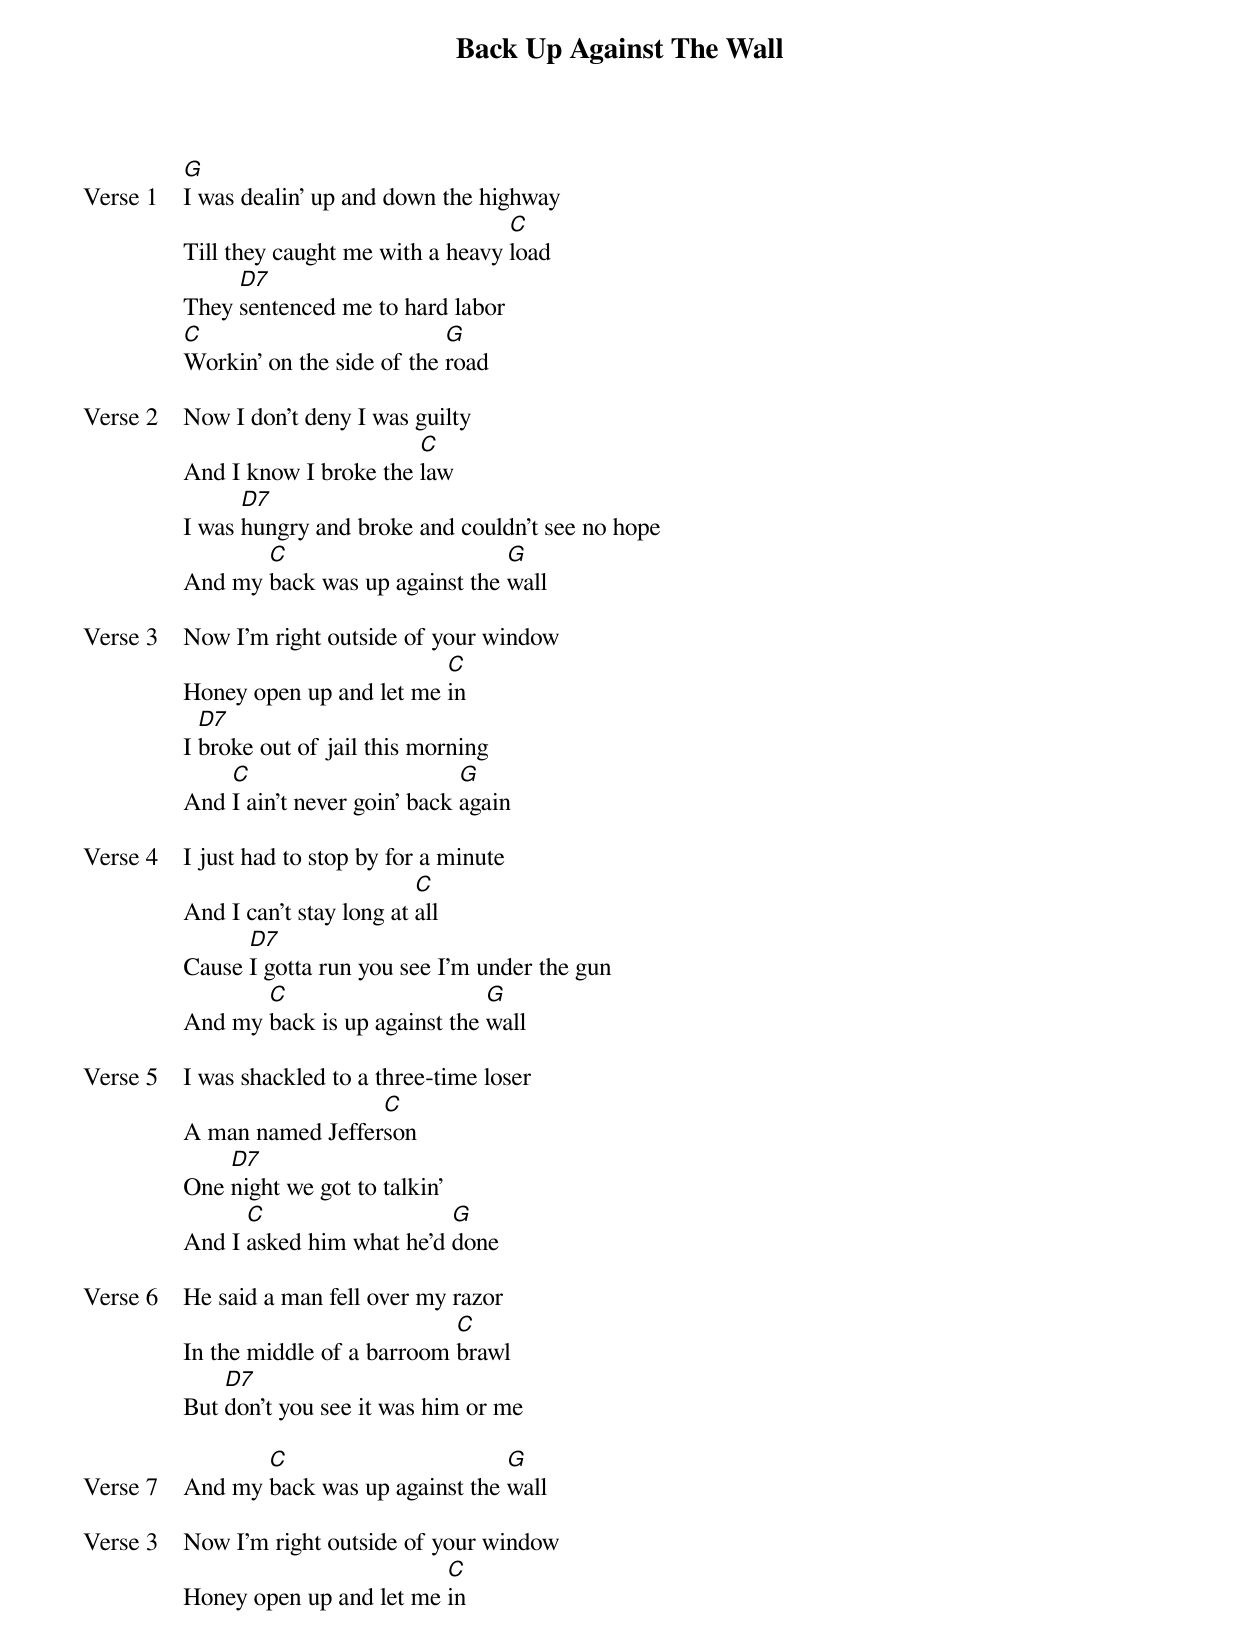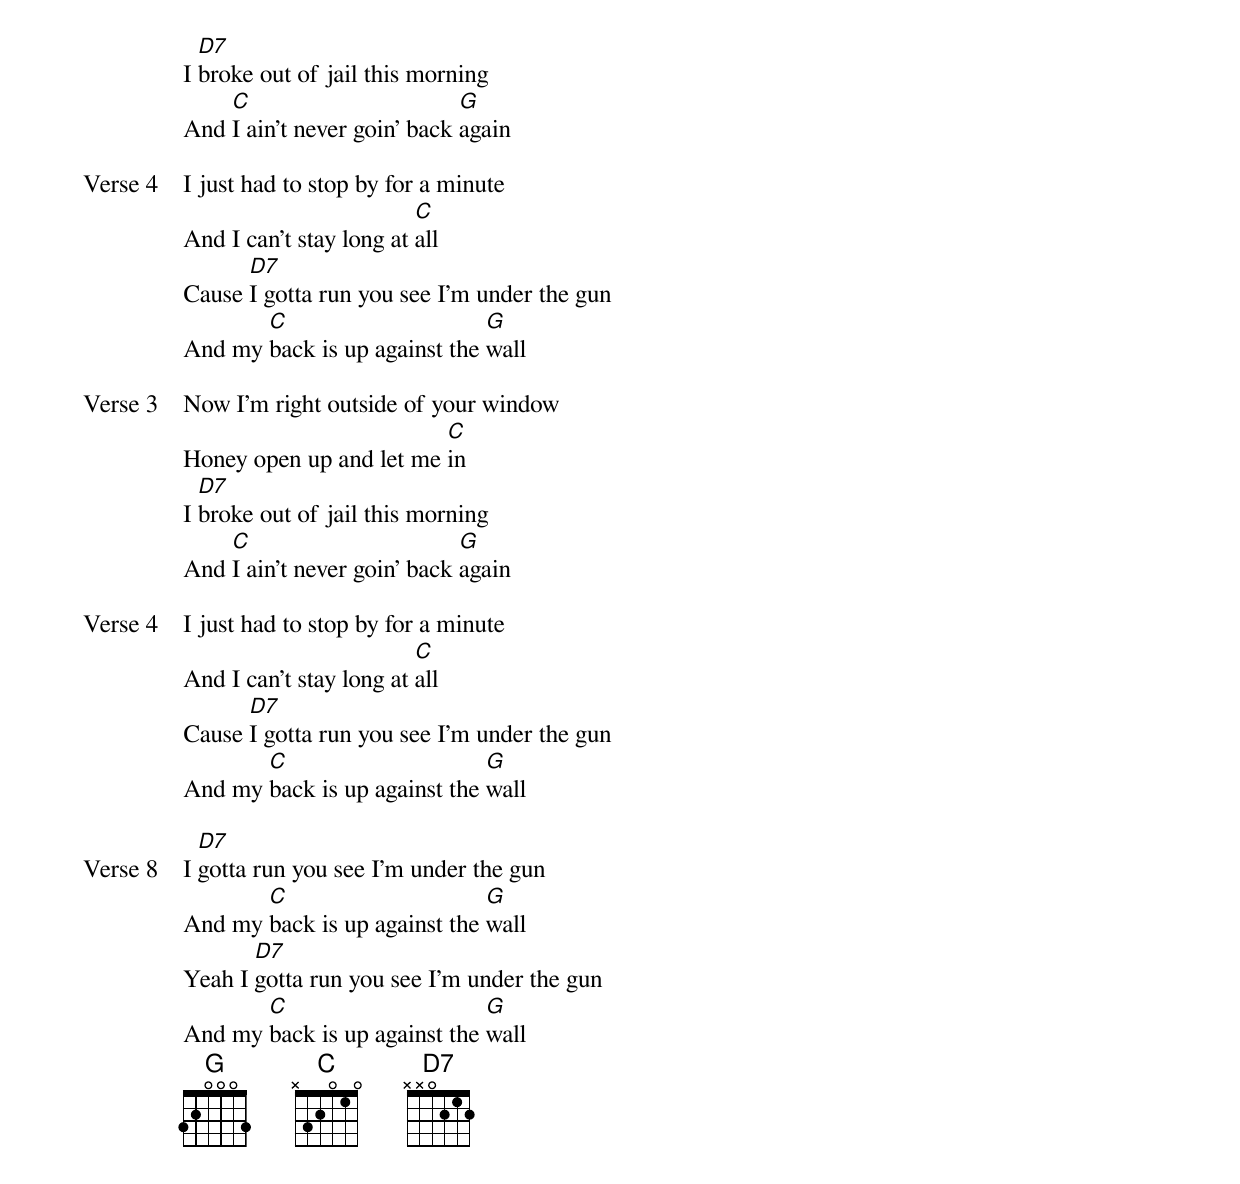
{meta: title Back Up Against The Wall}
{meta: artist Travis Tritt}
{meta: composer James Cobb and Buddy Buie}

{start_of_verse: Verse 1}
[G]I was dealin' up and down the highway
Till they caught me with a heavy [C]load
They [D7]sentenced me to hard labor
[C]Workin' on the side of the [G]road
{end_of_verse}

{start_of_verse: Verse 2}
Now I don't deny I was guilty
And I know I broke the [C]law
I was [D7]hungry and broke and couldn't see no hope
And my [C]back was up against the [G]wall
{end_of_verse}

{start_of_verse: Verse 3}
Now I'm right outside of your window
Honey open up and let me [C]in
I [D7]broke out of jail this morning
And [C]I ain't never goin' back [G]again
{end_of_verse}

{start_of_verse: Verse 4}
I just had to stop by for a minute
And I can't stay long at [C]all
Cause [D7]I gotta run you see I'm under the gun
And my [C]back is up against the [G]wall
{end_of_verse}

{start_of_verse: Verse 5}
I was shackled to a three-time loser
A man named Jeffer[C]son
One [D7]night we got to talkin'
And I [C]asked him what he'd [G]done
{end_of_verse}

{start_of_verse: Verse 6}
He said a man fell over my razor
In the middle of a barroom [C]brawl
But [D7]don't you see it was him or me
{end_of_verse}

{start_of_verse: Verse 7}
And my [C]back was up against the [G]wall
{end_of_verse}

{start_of_verse: Verse 3}
Now I'm right outside of your window
Honey open up and let me [C]in
I [D7]broke out of jail this morning
And [C]I ain't never goin' back [G]again
{end_of_verse}

{start_of_verse: Verse 4}
I just had to stop by for a minute
And I can't stay long at [C]all
Cause [D7]I gotta run you see I'm under the gun
And my [C]back is up against the [G]wall
{end_of_verse}

{start_of_verse: Verse 3}
Now I'm right outside of your window
Honey open up and let me [C]in
I [D7]broke out of jail this morning
And [C]I ain't never goin' back [G]again
{end_of_verse}

{start_of_verse: Verse 4}
I just had to stop by for a minute
And I can't stay long at [C]all
Cause [D7]I gotta run you see I'm under the gun
And my [C]back is up against the [G]wall
{end_of_verse}

{start_of_verse: Verse 8}
I [D7]gotta run you see I'm under the gun
And my [C]back is up against the [G]wall
Yeah I [D7]gotta run you see I'm under the gun
And my [C]back is up against the [G]wall
{end_of_verse}
